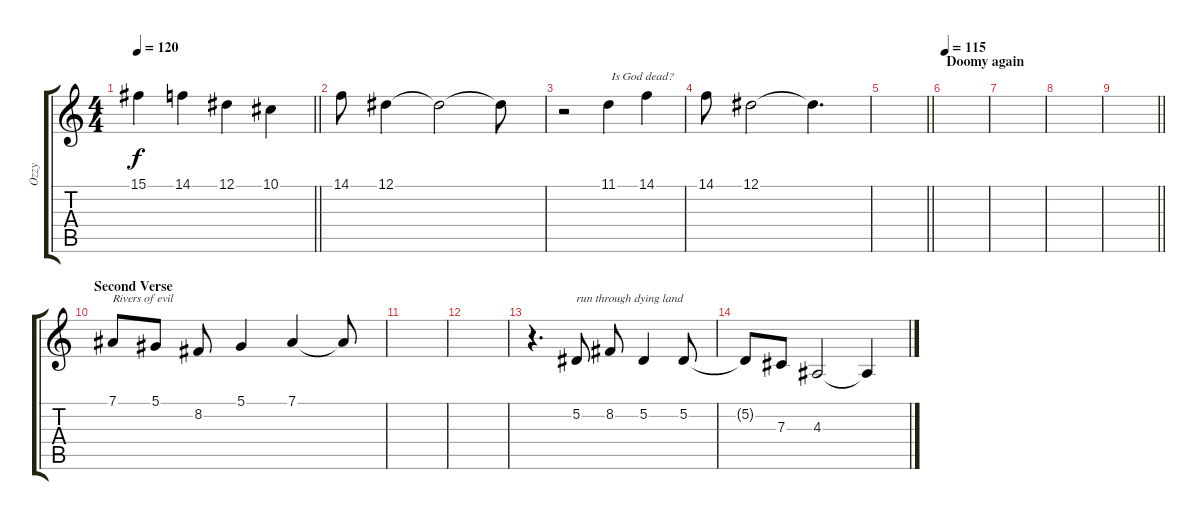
\track ("Ozzy" "Ozzy") {instrument harmonica}
\staff {score tabs}
\tuning (Eb4 Bb3 Gb3 Db3 Ab2 Eb2) {hide}
\ts (4 4)
\tempo 120
\clef g2
\barLineRight lightlight
\ks c
15.1.4{dy f} 14.1.4 12.1.4 10.1.4 |
14.1.8 12.1.4 12.1{t}.2 12.1{t}.8 |
r.2 11.1.4{txt " Is God dead?"} 14.1.4 |
14.1.8 12.1.2 12.1{t}.4{d} |
\barLineRight lightlight
|
\section ("" "Doomy again")
\tempo 115
|
|
|
\barLineRight lightlight
|
\section ("" "Second Verse")
7.1.8{txt "Rivers of evil"} 5.1.8 8.2.8 5.1.4 7.1.4 7.1{t}.8 |
|
|
r.4{d} 5.2.8{txt "run through dying land"} 8.2.8 5.2.4 5.2.8 |
5.2{t}.8 7.3.8 4.3.2 4.3{t}.4
